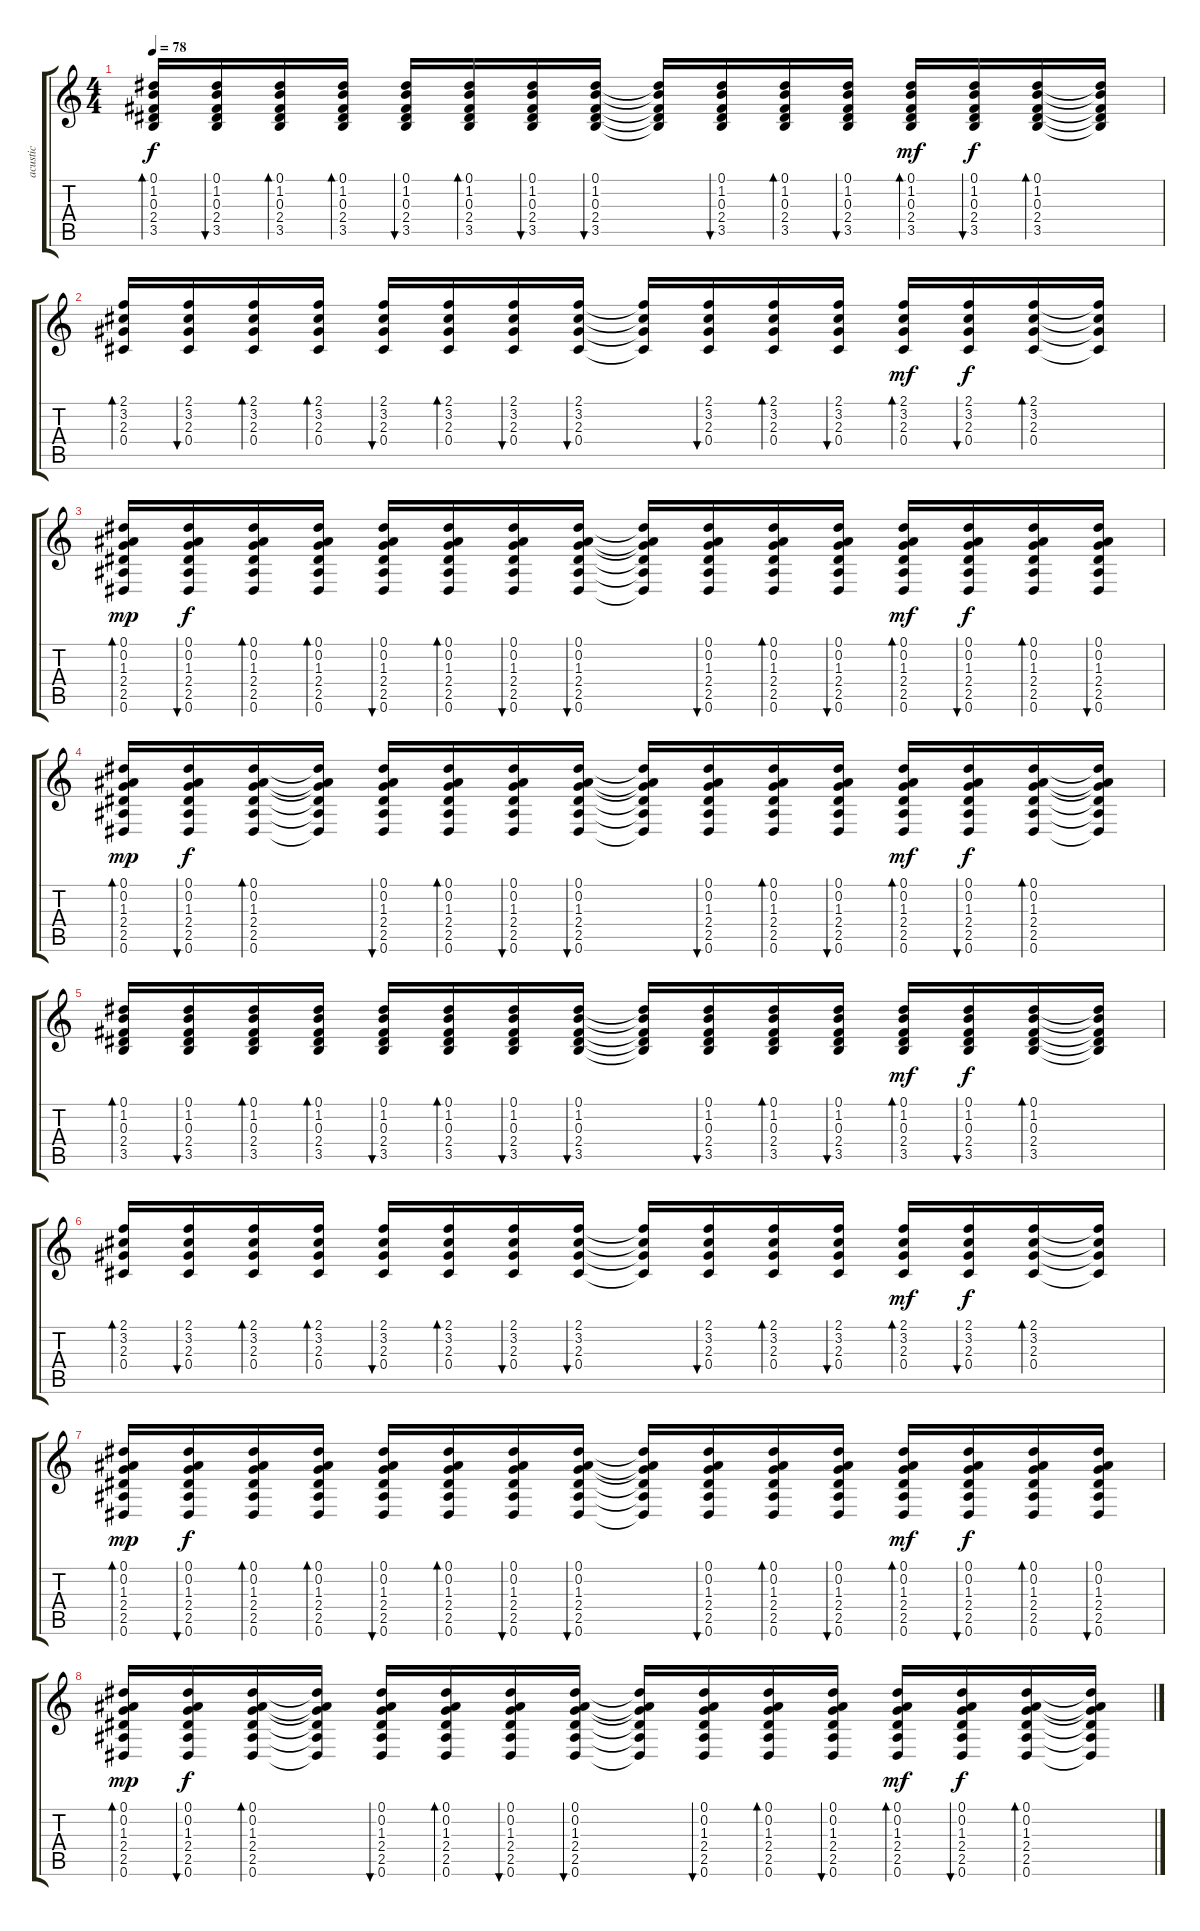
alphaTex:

\track ("acustic" "acustic") {instrument acousticguitarsteel}
\staff {score tabs}
\tuning (Eb4 Bb3 Gb3 Db3 Ab2 Eb2) {hide}
\ts (4 4)
\tempo 78
\clef g2
\ks c
(0.1 1.2 0.3 2.4 3.5).16{bd 30 dy f} (0.1 1.2 0.3 2.4 3.5).16{bu 30} (0.1 1.2 0.3 2.4 3.5).16{bd 30} (0.1 1.2 0.3 2.4 3.5).16{bd 30} (0.1 1.2 0.3 2.4 3.5).16{bu 30} (0.1 1.2 0.3 2.4 3.5).16{bd 30} (0.1 1.2 0.3 2.4 3.5).16{bu 30} (0.1 1.2 0.3 2.4 3.5).16{bu 30} (0.1{t} 1.2{t} 0.3{t} 2.4{t} 3.5{t}).16 (0.1 1.2 0.3 2.4 3.5).16{bu 30} (0.1 1.2 0.3 2.4 3.5).16{bd 30} (0.1 1.2 0.3 2.4 3.5).16{bu 30} (0.1 1.2 0.3 2.4 3.5).16{bd 60 dy mf} (0.1 1.2 0.3 2.4 3.5).16{bu 30 dy f} (0.1 1.2 0.3 2.4 3.5).16{bd 30} (0.1{t} 1.2{t} 0.3{t} 2.4{t} 3.5{t}).16 |
(2.1 3.2 2.3 0.4).16{bd 30} (2.1 3.2 2.3 0.4).16{bu 30} (2.1 3.2 2.3 0.4).16{bd 30} (2.1 3.2 2.3 0.4).16{bd 30} (2.1 3.2 2.3 0.4).16{bu 30} (2.1 3.2 2.3 0.4).16{bd 30} (2.1 3.2 2.3 0.4).16{bu 30} (2.1 3.2 2.3 0.4).16{bu 30} (2.1{t} 3.2{t} 2.3{t} 0.4{t}).16 (2.1 3.2 2.3 0.4).16{bu 30} (2.1 3.2 2.3 0.4).16{bd 30} (2.1 3.2 2.3 0.4).16{bu 30} (2.1 3.2 2.3 0.4).16{bd 60 dy mf} (2.1 3.2 2.3 0.4).16{bu 30 dy f} (2.1 3.2 2.3 0.4).16{bd 30} (2.1{t} 3.2{t} 2.3{t} 0.4{t}).16 |
(0.1 0.2 1.3 2.4 2.5 0.6).16{bd 30 dy mp} (0.1 0.2 1.3 2.4 2.5 0.6).16{bu 30 dy f} (0.1 0.2 1.3 2.4 2.5 0.6).16{bd 30} (0.1 0.2 1.3 2.4 2.5 0.6).16{bd 30} (0.1 0.2 1.3 2.4 2.5 0.6).16{bu 30} (0.1 0.2 1.3 2.4 2.5 0.6).16{bd 30} (0.1 0.2 1.3 2.4 2.5 0.6).16{bu 30} (0.1 0.2 1.3 2.4 2.5 0.6).16{bu 30} (0.1{t} 0.2{t} 1.3{t} 2.4{t} 2.5{t} 0.6{t}).16 (0.1 0.2 1.3 2.4 2.5 0.6).16{bu 30} (0.1 0.2 1.3 2.4 2.5 0.6).16{bd 30} (0.1 0.2 1.3 2.4 2.5 0.6).16{bu 30} (0.1 0.2 1.3 2.4 2.5 0.6).16{bd 60 dy mf} (0.1 0.2 1.3 2.4 2.5 0.6).16{bu 30 dy f} (0.1 0.2 1.3 2.4 2.5 0.6).16{bd 30} (0.1 0.2 1.3 2.4 2.5 0.6).16{bu 30} |
(0.1 0.2 1.3 2.4 2.5 0.6).16{bd 30 dy mp} (0.1 0.2 1.3 2.4 2.5 0.6).16{bu 30 dy f} (0.1 0.2 1.3 2.4 2.5 0.6).16{bd 30} (0.1{t} 0.2{t} 1.3{t} 2.4{t} 2.5{t} 0.6{t}).16 (0.1 0.2 1.3 2.4 2.5 0.6).16{bu 30} (0.1 0.2 1.3 2.4 2.5 0.6).16{bd 30} (0.1 0.2 1.3 2.4 2.5 0.6).16{bu 30} (0.1 0.2 1.3 2.4 2.5 0.6).16{bu 30} (0.1{t} 0.2{t} 1.3{t} 2.4{t} 2.5{t} 0.6{t}).16 (0.1 0.2 1.3 2.4 2.5 0.6).16{bu 30} (0.1 0.2 1.3 2.4 2.5 0.6).16{bd 30} (0.1 0.2 1.3 2.4 2.5 0.6).16{bu 30} (0.1 0.2 1.3 2.4 2.5 0.6).16{bd 60 dy mf} (0.1 0.2 1.3 2.4 2.5 0.6).16{bu 30 dy f} (0.1 0.2 1.3 2.4 2.5 0.6).16{bd 240} (0.1{t} 0.2{t} 1.3{t} 2.4{t} 2.5{t} 0.6{t}).16 |
(0.1 1.2 0.3 2.4 3.5).16{bd 30} (0.1 1.2 0.3 2.4 3.5).16{bu 30} (0.1 1.2 0.3 2.4 3.5).16{bd 30} (0.1 1.2 0.3 2.4 3.5).16{bd 30} (0.1 1.2 0.3 2.4 3.5).16{bu 30} (0.1 1.2 0.3 2.4 3.5).16{bd 30} (0.1 1.2 0.3 2.4 3.5).16{bu 30} (0.1 1.2 0.3 2.4 3.5).16{bu 30} (0.1{t} 1.2{t} 0.3{t} 2.4{t} 3.5{t}).16 (0.1 1.2 0.3 2.4 3.5).16{bu 30} (0.1 1.2 0.3 2.4 3.5).16{bd 30} (0.1 1.2 0.3 2.4 3.5).16{bu 30} (0.1 1.2 0.3 2.4 3.5).16{bd 60 dy mf} (0.1 1.2 0.3 2.4 3.5).16{bu 30 dy f} (0.1 1.2 0.3 2.4 3.5).16{bd 30} (0.1{t} 1.2{t} 0.3{t} 2.4{t} 3.5{t}).16 |
(2.1 3.2 2.3 0.4).16{bd 30} (2.1 3.2 2.3 0.4).16{bu 30} (2.1 3.2 2.3 0.4).16{bd 30} (2.1 3.2 2.3 0.4).16{bd 30} (2.1 3.2 2.3 0.4).16{bu 30} (2.1 3.2 2.3 0.4).16{bd 30} (2.1 3.2 2.3 0.4).16{bu 30} (2.1 3.2 2.3 0.4).16{bu 30} (2.1{t} 3.2{t} 2.3{t} 0.4{t}).16 (2.1 3.2 2.3 0.4).16{bu 30} (2.1 3.2 2.3 0.4).16{bd 30} (2.1 3.2 2.3 0.4).16{bu 30} (2.1 3.2 2.3 0.4).16{bd 60 dy mf} (2.1 3.2 2.3 0.4).16{bu 30 dy f} (2.1 3.2 2.3 0.4).16{bd 30} (2.1{t} 3.2{t} 2.3{t} 0.4{t}).16 |
(0.1 0.2 1.3 2.4 2.5 0.6).16{bd 30 dy mp} (0.1 0.2 1.3 2.4 2.5 0.6).16{bu 30 dy f} (0.1 0.2 1.3 2.4 2.5 0.6).16{bd 30} (0.1 0.2 1.3 2.4 2.5 0.6).16{bd 30} (0.1 0.2 1.3 2.4 2.5 0.6).16{bu 30} (0.1 0.2 1.3 2.4 2.5 0.6).16{bd 30} (0.1 0.2 1.3 2.4 2.5 0.6).16{bu 30} (0.1 0.2 1.3 2.4 2.5 0.6).16{bu 30} (0.1{t} 0.2{t} 1.3{t} 2.4{t} 2.5{t} 0.6{t}).16 (0.1 0.2 1.3 2.4 2.5 0.6).16{bu 30} (0.1 0.2 1.3 2.4 2.5 0.6).16{bd 30} (0.1 0.2 1.3 2.4 2.5 0.6).16{bu 30} (0.1 0.2 1.3 2.4 2.5 0.6).16{bd 60 dy mf} (0.1 0.2 1.3 2.4 2.5 0.6).16{bu 30 dy f} (0.1 0.2 1.3 2.4 2.5 0.6).16{bd 30} (0.1 0.2 1.3 2.4 2.5 0.6).16{bu 30} |
(0.1 0.2 1.3 2.4 2.5 0.6).16{bd 30 dy mp} (0.1 0.2 1.3 2.4 2.5 0.6).16{bu 30 dy f} (0.1 0.2 1.3 2.4 2.5 0.6).16{bd 30} (0.1{t} 0.2{t} 1.3{t} 2.4{t} 2.5{t} 0.6{t}).16 (0.1 0.2 1.3 2.4 2.5 0.6).16{bu 30} (0.1 0.2 1.3 2.4 2.5 0.6).16{bd 30} (0.1 0.2 1.3 2.4 2.5 0.6).16{bu 30} (0.1 0.2 1.3 2.4 2.5 0.6).16{bu 30} (0.1{t} 0.2{t} 1.3{t} 2.4{t} 2.5{t} 0.6{t}).16 (0.1 0.2 1.3 2.4 2.5 0.6).16{bu 30} (0.1 0.2 1.3 2.4 2.5 0.6).16{bd 30} (0.1 0.2 1.3 2.4 2.5 0.6).16{bu 30} (0.1 0.2 1.3 2.4 2.5 0.6).16{bd 60 dy mf} (0.1 0.2 1.3 2.4 2.5 0.6).16{bu 30 dy f} (0.1 0.2 1.3 2.4 2.5 0.6).16{bd 240} (0.1{t} 0.2{t} 1.3{t} 2.4{t} 2.5{t} 0.6{t}).16
